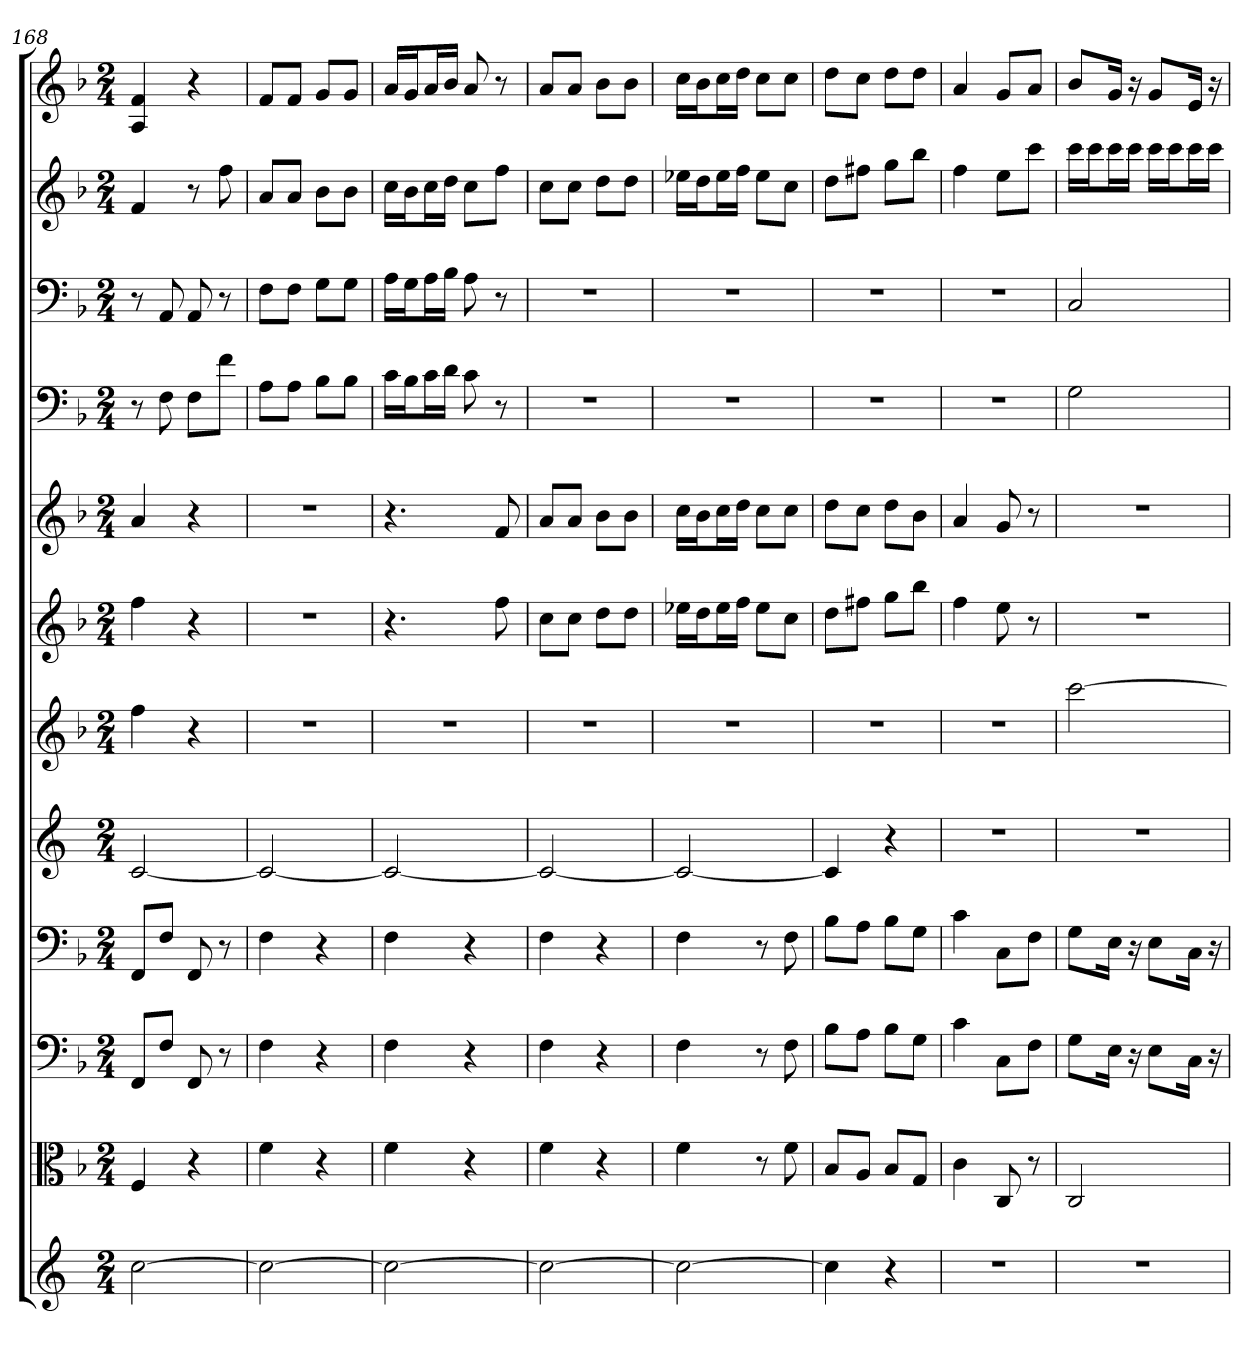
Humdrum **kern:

**kern	**kern	**kern	**kern	**kern	**kern	**kern	**kern	**kern	**kern	**kern	**kern
*part12	*part11	*part10	*part9	*part8	*part7	*part6	*part5	*part4	*part3	*part2	*part1
*staff12	*staff11	*staff10	*staff9	*staff8	*staff7	*staff6	*staff5	*staff4	*staff3	*staff2	*staff1
*	*clefC3	*clefF4	*clefF4	*	*	*	*	*clefF4	*clefF4	*	*
*k[]	*k[b-]	*k[b-]	*k[b-]	*k[]	*k[b-]	*k[b-]	*k[b-]	*k[b-]	*k[b-]	*k[b-]	*k[b-]
*M2/4	*M2/4	*M2/4	*M2/4	*M2/4	*M2/4	*M2/4	*M2/4	*M2/4	*M2/4	*M2/4	*M2/4
=168	=168	=168	=168	=168	=168	=168	=168	=168	=168	=168	=168
[2cc	4F	8FF/L	8FF/L	[2c	4ff	4ff	4a	8r	8r	4f	4A 4f
.	.	8F/J	8F/J	.	.	.	.	8F	8AA	.	.
.	4r	8FF	8FF	.	4r	4r	4r	8F\L	8AA	8r	4r
.	.	8r	8r	.	.	.	.	8f\J	8r	8ff	.
=169	=169	=169	=169	=169	=169	=169	=169	=169	=169	=169	=169
2cc_	4f	4F	4F	2c_	2r	2r	2r	8A\L	8F\L	8aL	8fL
.	.	.	.	.	.	.	.	8A\J	8F\J	8aJ	8fJ
.	4r	4r	4r	.	.	.	.	8B-\L	8G\L	8b-L	8gL
.	.	.	.	.	.	.	.	8B-\J	8G\J	8b-J	8gJ
=170	=170	=170	=170	=170	=170	=170	=170	=170	=170	=170	=170
2cc_	4f	4F	4F	2c_	2r	4.r	4.r	16c\LL	16A\LL	16ccLL	16aLL
.	.	.	.	.	.	.	.	16B-\J	16G\J	16b-J	16gJ
.	.	.	.	.	.	.	.	16c\L	16A\L	16ccL	16aL
.	.	.	.	.	.	.	.	16d\JJ	16B-\JJ	16ddJJ	16b-JJ
.	4r	4r	4r	.	.	.	.	8c	8A	8ccL	8a
.	.	.	.	.	.	8ff	8f	8r	8r	8ffJ	8r
=171	=171	=171	=171	=171	=171	=171	=171	=171	=171	=171	=171
2cc_	4f	4F	4F	2c_	2r	8ccL	8aL	2r	2r	8ccL	8aL
.	.	.	.	.	.	8ccJ	8aJ	.	.	8ccJ	8aJ
.	4r	4r	4r	.	.	8ddL	8b-L	.	.	8ddL	8b-L
.	.	.	.	.	.	8ddJ	8b-J	.	.	8ddJ	8b-J
=172	=172	=172	=172	=172	=172	=172	=172	=172	=172	=172	=172
2cc_	4f	4F	4F	2c_	2r	16ee-XLL	16ccLL	2r	2r	16ee-XLL	16ccLL
.	.	.	.	.	.	16ddJ	16b-J	.	.	16ddJ	16b-J
.	.	.	.	.	.	16ee-L	16ccL	.	.	16ee-L	16ccL
.	.	.	.	.	.	16ffJJ	16ddJJ	.	.	16ffJJ	16ddJJ
.	8r	8r	8r	.	.	8ee-L	8ccL	.	.	8ee-L	8ccL
.	8f	8F	8F	.	.	8ccJ	8ccJ	.	.	8ccJ	8ccJ
=173	=173	=173	=173	=173	=173	=173	=173	=173	=173	=173	=173
4cc]	8B-/L	8B-\L	8B-\L	4c]	2r	8ddL	8ddL	2r	2r	8ddL	8ddL
.	8A/J	8A\J	8A\J	.	.	8ff#XJ	8ccJ	.	.	8ff#XJ	8ccJ
4r	8B-/L	8B-\L	8B-\L	4r	.	8ggL	8ddL	.	.	8ggL	8ddL
.	8G/J	8G\J	8G\J	.	.	8bb-J	8b-J	.	.	8bb-J	8ddJ
=174	=174	=174	=174	=174	=174	=174	=174	=174	=174	=174	=174
2r	4c	4c	4c	2r	2r	4ff	4a	2r	2r	4ff	4a
.	8C	8C\L	8C\L	.	.	8ee	8g	.	.	8eeL	8gL
.	8r	8F\J	8F\J	.	.	8r	8r	.	.	8cccJ	8aJ
=175	=175	=175	=175	=175	=175	=175	=175	=175	=175	=175	=175
2r	2C	8G\L	8G\L	2r	[2ccc	2r	2r	2G	2C	16cccLL	8b-L
.	.	.	.	.	.	.	.	.	.	16cccJ	.
.	.	16E\Jk	16E\Jk	.	.	.	.	.	.	16cccL	16gJk
.	.	16r	16r	.	.	.	.	.	.	16cccJJ	16r
.	.	8E\L	8E\L	.	.	.	.	.	.	16cccLL	8gL
.	.	.	.	.	.	.	.	.	.	16cccJ	.
.	.	16C\Jk	16C\Jk	.	.	.	.	.	.	16cccL	16eJk
.	.	16r	16r	.	.	.	.	.	.	16cccJJ	16r
=	=	=	=	=	=	=	=	=	=	=	=
*-	*-	*-	*-	*-	*-	*-	*-	*-	*-	*-	*-
